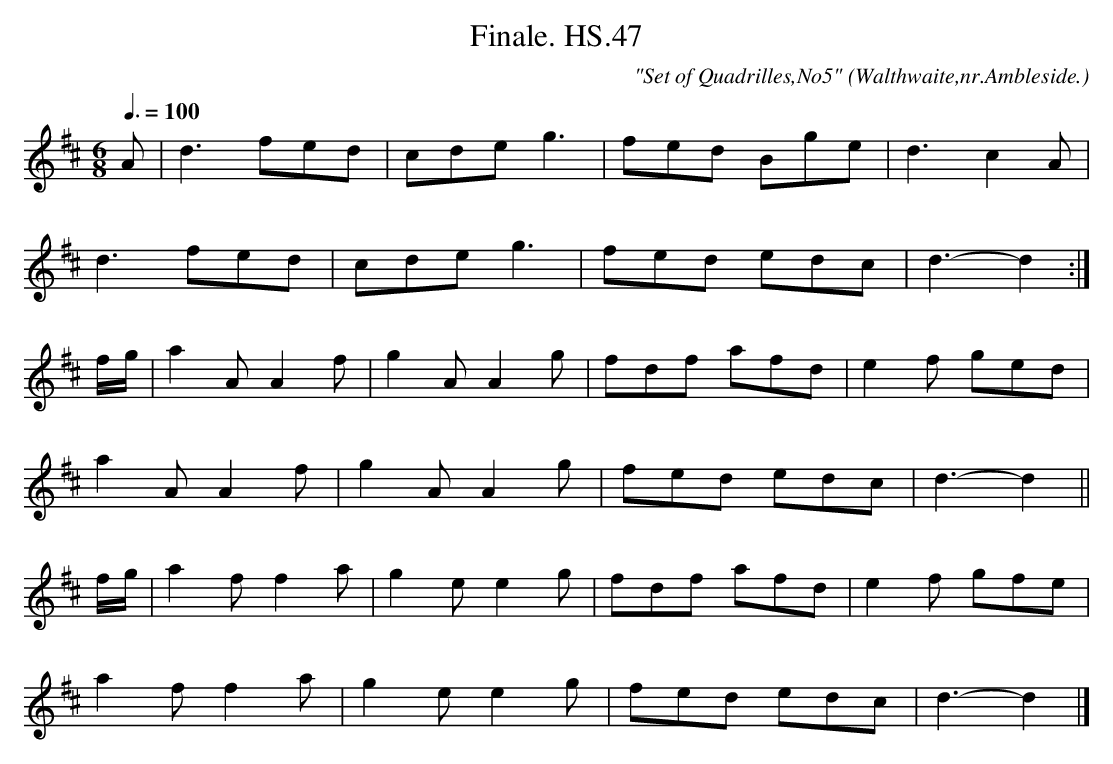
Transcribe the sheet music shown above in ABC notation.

X:1
T:Finale. HS.47
C:"Set of Quadrilles,No5"
L:1/8
M:6/8
O:Walthwaite,nr.Ambleside.
Q:3/8=100
K:D
A|d3 fed|cdeg3|fed Bge|d3c2A|!
d3fed|cdeg3|fed edc|d3-d2:|!
f/g/|a2AA2f|g2AA2g|fdf afd|e2f ged|!
a2AA2f|g2AA2g|fed edc|d3-d2||!
f/g/|a2ff2a|g2ee2g|fdf afd|e2f gfe|!
a2ff2a|g2ee2g|fed edc|d3-d2|]
